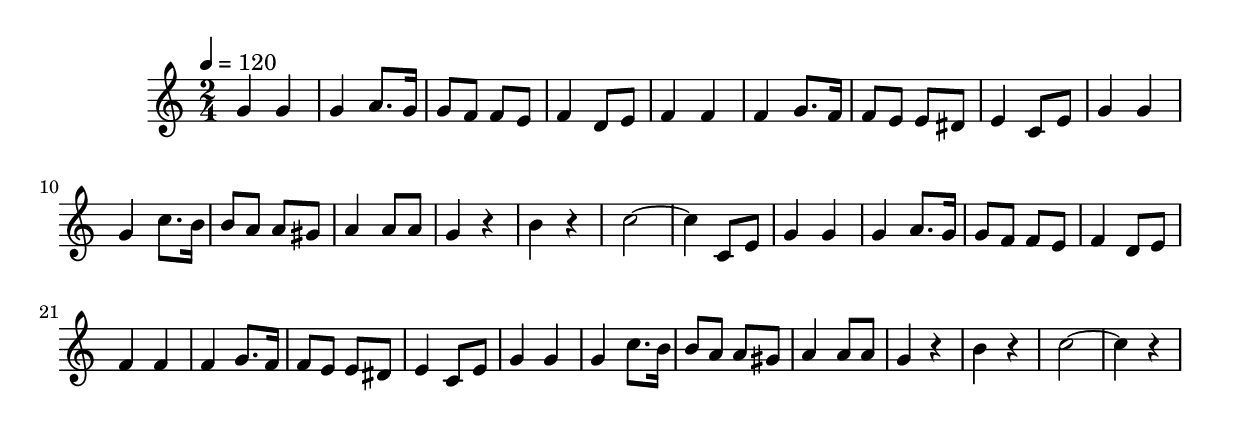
\relative c' {
  \clef treble
  \tempo 4=120
  \time 2/4
  
  g'4 g4 | 
  g4 a8. g16 |
  g8 f8 f8 e8 |
  f4 d8 e8 |
  f4 f4 |
  f4 g8. f16 |
  f8 e8 e8 dis8 |
  e4 c8 e8 |
  g4 g4 |
  g4 c8. b16 |
  b8 a8 a8 gis8 |
  a4 a8 a8 |
  g4 r4 |
  b4 r4
  c2 ~ | c4 c,8 e8
  
  g4 g4 | 
  g4 a8. g16 |
  g8 f8 f8 e8 |
  f4 d8 e8 |
  f4 f4 |
  f4 g8. f16 |
  f8 e8 e8 dis8 |
  e4 c8 e8 |
  g4 g4 |
  g4 c8. b16 |
  b8 a8 a8 gis8 |
  a4 a8 a8 |
  g4 r4 |
  b4 r4 |
  c2 ~ | c4 r4
} 	